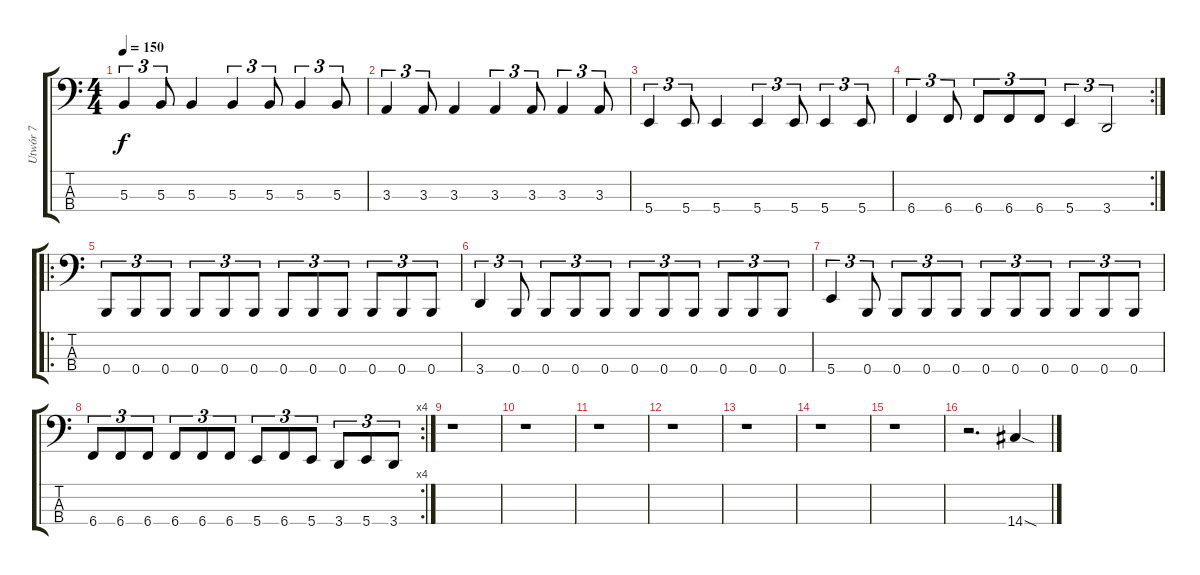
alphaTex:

\track ("Utwór 7" "Utwór 7") {instrument electricbassfinger}
\staff {score tabs}
\tuning (E2 B1 Gb1 B0) {hide}
\ts (4 4)
\tempo 150
\clef f4
\ks c
5.3.4{tu (3 2) dy f} 5.3.8{tu (3 2)} 5.3.4 5.3.4{tu (3 2)} 5.3.8{tu (3 2)} 5.3.4{tu (3 2)} 5.3.8{tu (3 2)} |
3.3.4{tu (3 2)} 3.3.8{tu (3 2)} 3.3.4 3.3.4{tu (3 2)} 3.3.8{tu (3 2)} 3.3.4{tu (3 2)} 3.3.8{tu (3 2)} |
5.4.4{tu (3 2)} 5.4.8{tu (3 2)} 5.4.4 5.4.4{tu (3 2)} 5.4.8{tu (3 2)} 5.4.4{tu (3 2)} 5.4.8{tu (3 2)} |
\rc 2
6.4.4{tu (3 2)} 6.4.8{tu (3 2)} 6.4.8{tu (3 2)} 6.4.8{tu (3 2)} 6.4.8{tu (3 2)} 5.4.4{tu (3 2)} 3.4.2{tu (3 2)} |
\ro
0.4.8{tu (3 2)} 0.4.8{tu (3 2)} 0.4.8{tu (3 2)} 0.4.8{tu (3 2)} 0.4.8{tu (3 2)} 0.4.8{tu (3 2)} 0.4.8{tu (3 2)} 0.4.8{tu (3 2)} 0.4.8{tu (3 2)} 0.4.8{tu (3 2)} 0.4.8{tu (3 2)} 0.4.8{tu (3 2)} |
3.4.4{tu (3 2)} 0.4.8{tu (3 2)} 0.4.8{tu (3 2)} 0.4.8{tu (3 2)} 0.4.8{tu (3 2)} 0.4.8{tu (3 2)} 0.4.8{tu (3 2)} 0.4.8{tu (3 2)} 0.4.8{tu (3 2)} 0.4.8{tu (3 2)} 0.4.8{tu (3 2)} |
5.4.4{tu (3 2)} 0.4.8{tu (3 2)} 0.4.8{tu (3 2)} 0.4.8{tu (3 2)} 0.4.8{tu (3 2)} 0.4.8{tu (3 2)} 0.4.8{tu (3 2)} 0.4.8{tu (3 2)} 0.4.8{tu (3 2)} 0.4.8{tu (3 2)} 0.4.8{tu (3 2)} |
\rc 4
6.4.8{tu (3 2)} 6.4.8{tu (3 2)} 6.4.8{tu (3 2)} 6.4.8{tu (3 2)} 6.4.8{tu (3 2)} 6.4.8{tu (3 2)} 5.4.8{tu (3 2)} 6.4.8{tu (3 2)} 5.4.8{tu (3 2)} 3.4.8{tu (3 2)} 5.4.8{tu (3 2)} 3.4.8{tu (3 2)} |
r.1 |
r.1 |
r.1 |
r.1 |
r.1 |
r.1 |
r.1 |
r.2{d} 14.4{sod}.4
